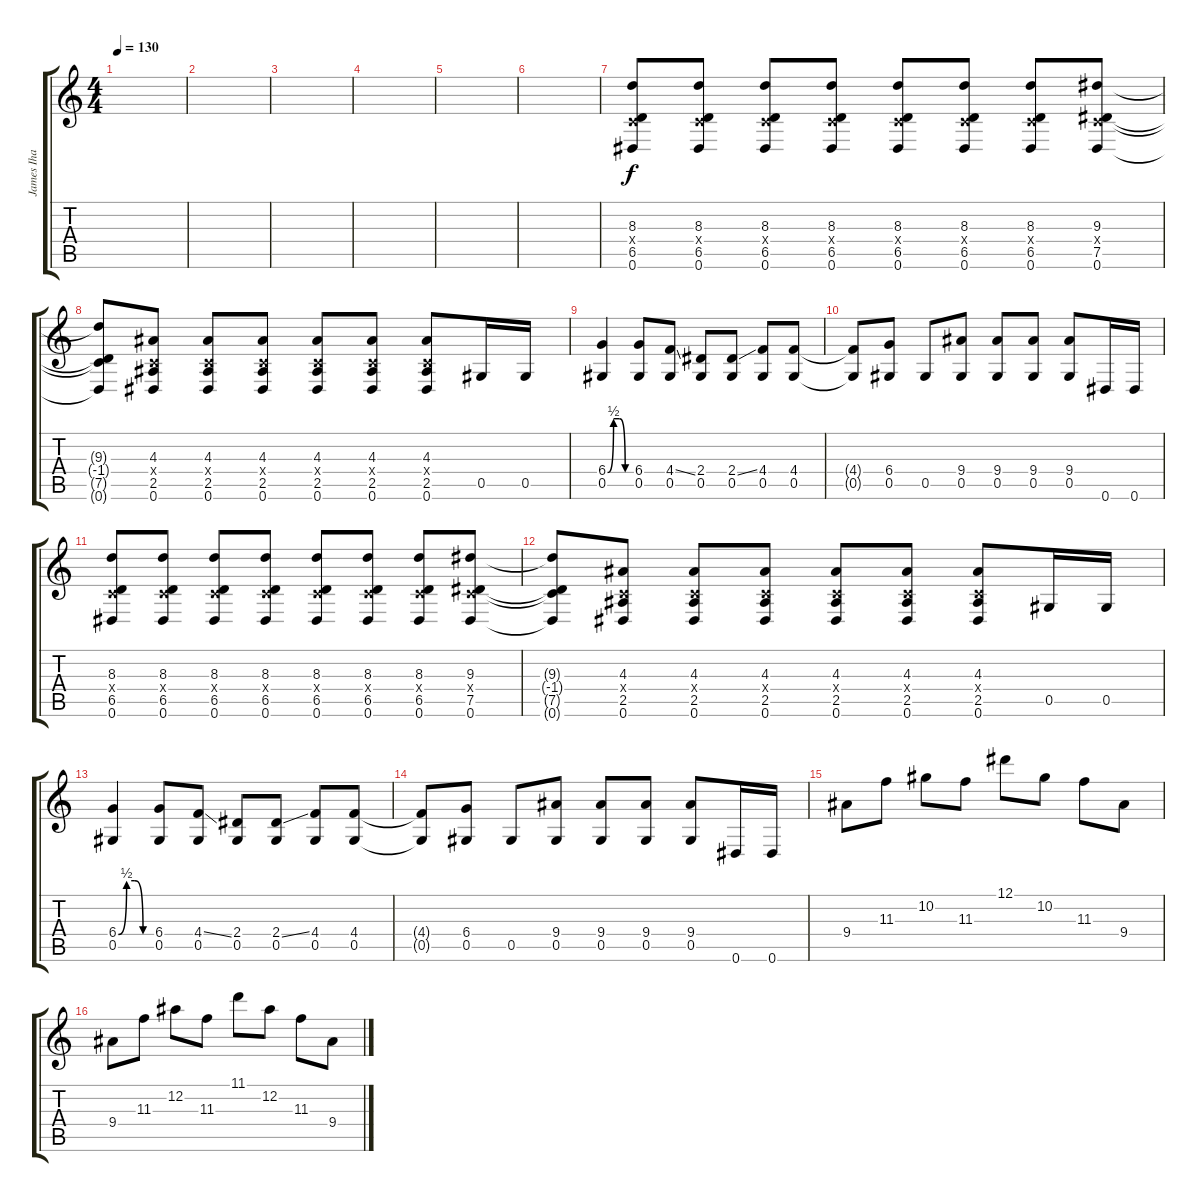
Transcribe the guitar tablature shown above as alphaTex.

\track ("James Iha " "James Iha ") {instrument overdrivenguitar}
\staff {score tabs}
\tuning (Eb4 Bb3 Gb3 Db3 Ab2 Eb2) {hide}
\ts (4 4)
\tempo 130
\clef g2
\ks c
|
|
|
|
|
|
(8.3 -1.4{x} 6.5 0.6).8 (8.3 -1.4{x} 6.5 0.6).8 (8.3 -1.4{x} 6.5 0.6).8 (8.3 -1.4{x} 6.5 0.6).8 (8.3 -1.4{x} 6.5 0.6).8 (8.3 -1.4{x} 6.5 0.6).8 (8.3 -1.4{x} 6.5 0.6).8 (9.3 -1.4{x} 7.5 0.6).8 |
(9.3{t} -1.4{t} 7.5{t} 0.6{t}).8 (4.3 -1.4{x} 2.5 0.6).8 (4.3 -1.4{x} 2.5 0.6).8 (4.3 -1.4{x} 2.5 0.6).8 (4.3 -1.4{x} 2.5 0.6).8 (4.3 -1.4{x} 2.5 0.6).8 (4.3 -1.4{x} 2.5 0.6).8 0.5.16 0.5.16 |
(6.4{be (custom 0 0 15 2 30 2 45 0 60 0)} 0.5).4 (6.4 0.5).8 (4.4{ss} 0.5).8 (2.4 0.5).8 (2.4{ss} 0.5).8 (4.4 0.5).8 (4.4 0.5).8 |
(4.4{t} 0.5{t}).8 (6.4 0.5).8 0.5.8 (9.4 0.5).8 (9.4 0.5).8 (9.4 0.5).8 (9.4 0.5).8 0.6.16 0.6.16 |
(8.3 -1.4{x} 6.5 0.6).8 (8.3 -1.4{x} 6.5 0.6).8 (8.3 -1.4{x} 6.5 0.6).8 (8.3 -1.4{x} 6.5 0.6).8 (8.3 -1.4{x} 6.5 0.6).8 (8.3 -1.4{x} 6.5 0.6).8 (8.3 -1.4{x} 6.5 0.6).8 (9.3 -1.4{x} 7.5 0.6).8 |
(9.3{t} -1.4{t} 7.5{t} 0.6{t}).8 (4.3 -1.4{x} 2.5 0.6).8 (4.3 -1.4{x} 2.5 0.6).8 (4.3 -1.4{x} 2.5 0.6).8 (4.3 -1.4{x} 2.5 0.6).8 (4.3 -1.4{x} 2.5 0.6).8 (4.3 -1.4{x} 2.5 0.6).8 0.5.16 0.5.16 |
(6.4{be (custom 0 0 15 2 30 2 45 0 60 0)} 0.5).4 (6.4 0.5).8 (4.4{ss} 0.5).8 (2.4 0.5).8 (2.4{ss} 0.5).8 (4.4 0.5).8 (4.4 0.5).8 |
(4.4{t} 0.5{t}).8 (6.4 0.5).8 0.5.8 (9.4 0.5).8 (9.4 0.5).8 (9.4 0.5).8 (9.4 0.5).8 0.6.16 0.6.16 |
9.4.8 11.3.8 10.2.8 11.3.8 12.1.8 10.2.8 11.3.8 9.4.8 |
9.4.8 11.3.8 12.2.8 11.3.8 11.1.8 12.2.8 11.3.8 9.4.8
